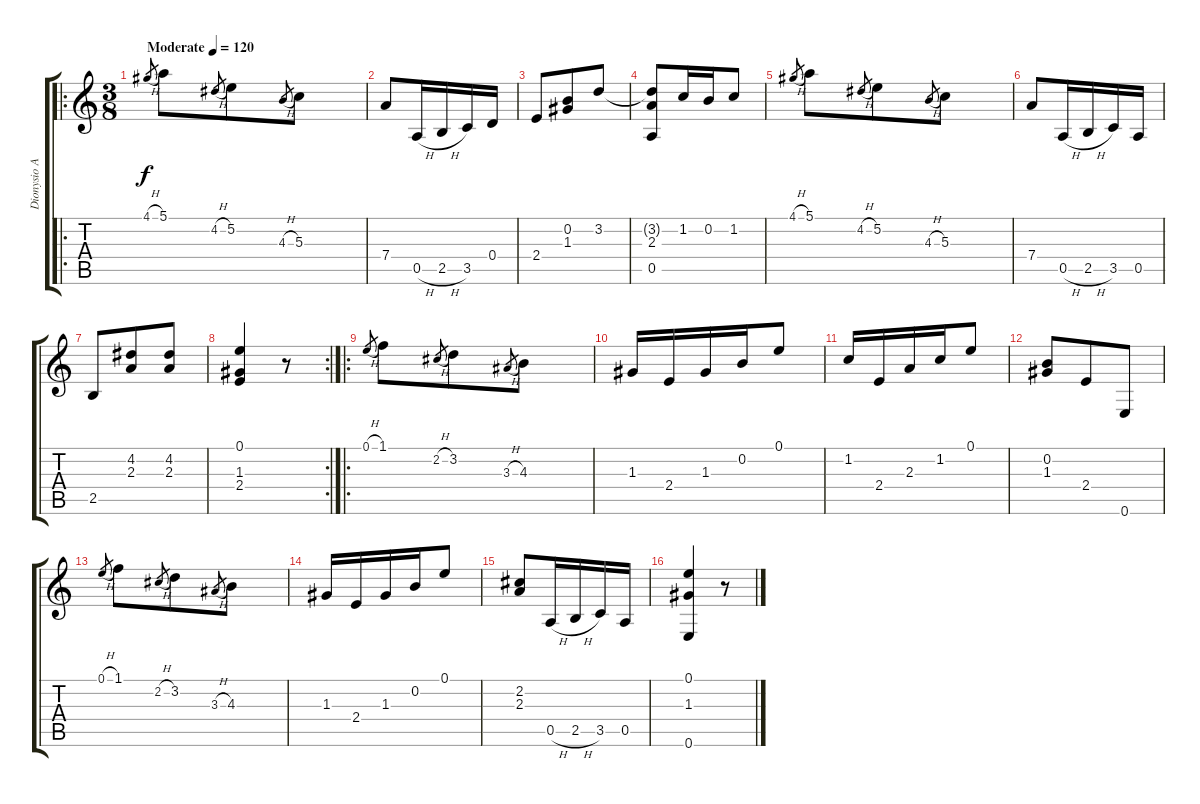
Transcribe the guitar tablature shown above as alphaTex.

\track ("Dionysio Aguado" "Dionysio A") {instrument acousticguitarnylon}
\staff {score tabs}
\tuning (E4 B3 G3 D3 A2 E2) {hide}
\ro
\ts (3 8)
\tempo (120 "Moderate")
\clef g2
\ks c
4.1{h}.8{gr dy f instrument acousticguitarnylon} 5.1.8 4.2{h}.8{gr} 5.2.8 4.3{h}.8{gr} 5.3.8 |
7.4.8 0.5{h}.16 2.5{h}.16 3.5.16 0.4.16 |
2.4.8 (0.2 1.3).8 3.2.8 |
(3.2{t} 2.3 0.5).8 1.2.16 0.2.16 1.2.8 |
4.1{h}.8{gr} 5.1.8 4.2{h}.8{gr} 5.2.8 4.3{h}.8{gr} 5.3.8 |
7.4.8 0.5{h}.16 2.5{h}.16 3.5.16 0.5.16 |
2.5.8 (4.2 2.3).8 (4.2 2.3).8 |
\rc 2
(0.1 1.3 2.4).4 r.8 |
\ro
0.1{h}.8{gr} 1.1.8 2.2{h}.8{gr} 3.2.8 3.3{h}.8{gr} 4.3.8 |
1.3.16 2.4.16 1.3.16 0.2.16 0.1.8 |
1.2.16 2.4.16 2.3.16 1.2.16 0.1.8 |
(0.2 1.3).8 2.4.8 0.6.8 |
0.1{h}.8{gr} 1.1.8 2.2{h}.8{gr} 3.2.8 3.3{h}.8{gr} 4.3.8 |
1.3.16 2.4.16 1.3.16 0.2.16 0.1.8 |
(2.2 2.3).8 0.5{h}.16 2.5{h}.16 3.5.16 0.5.16 |
(0.1 1.3 0.6).4 r.8
